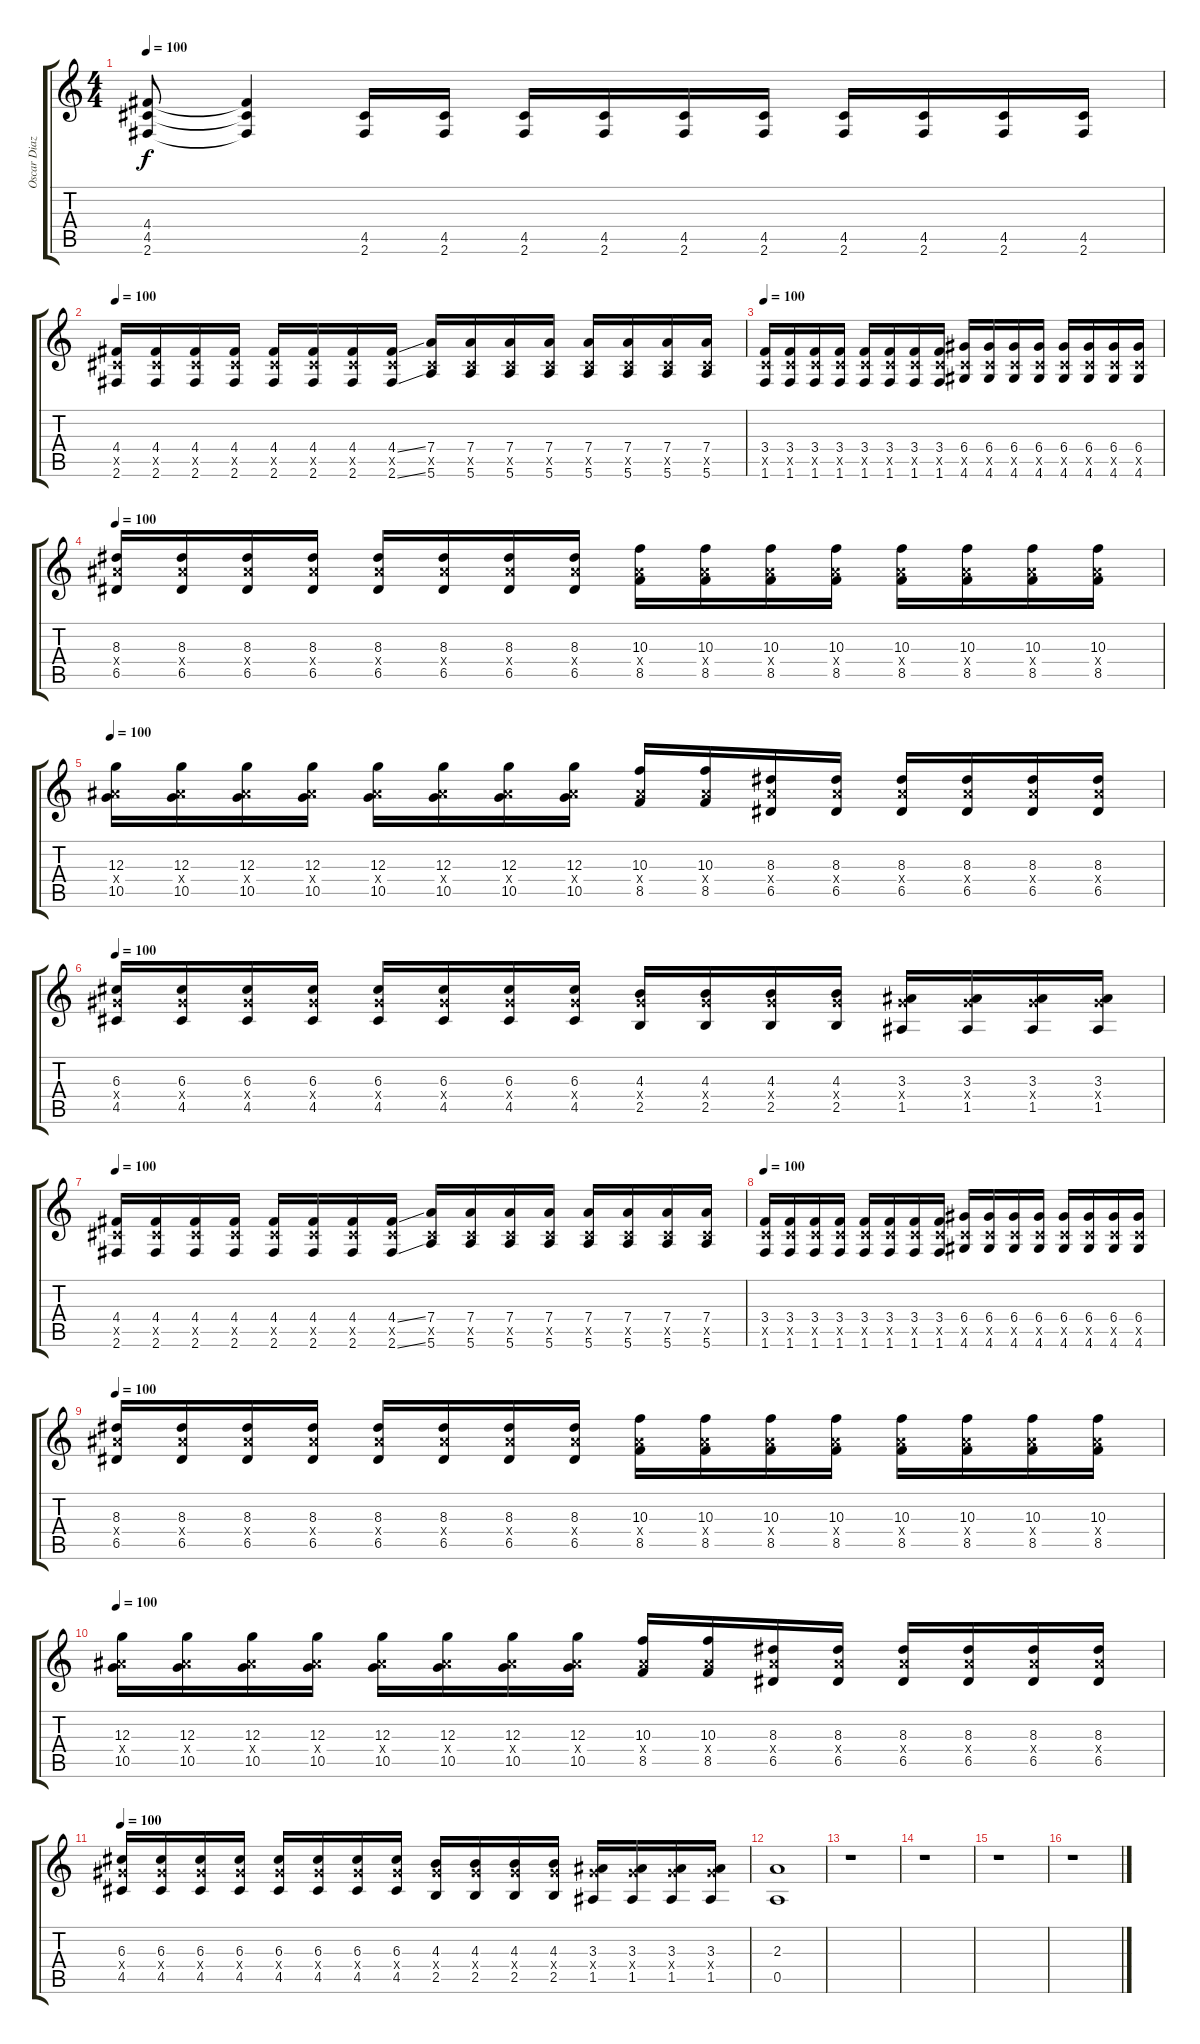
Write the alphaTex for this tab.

\track ("Oscar Diaz" "Oscar Diaz") {instrument electricguitarjazz}
\staff {score tabs}
\tuning (E4 B3 G3 D3 A2 E2) {hide}
\ts (4 4)
\tempo 100
\clef g2
\ks c
(4.4 4.5 2.6).8{dy f} (4.4{t} 4.5{t} 2.6{t}).4 (4.5 2.6).16 (4.5 2.6).16 (4.5 2.6).16 (4.5 2.6).16 (4.5 2.6).16 (4.5 2.6).16 (4.5 2.6).16 (4.5 2.6).16 (4.5 2.6).16 (4.5 2.6).16 |
\tempo 100
(4.4 4.5{x} 2.6).16 (4.4 4.5{x} 2.6).16 (4.4 4.5{x} 2.6).16 (4.4 4.5{x} 2.6).16 (4.4 4.5{x} 2.6).16 (4.4 4.5{x} 2.6).16 (4.4 4.5{x} 2.6).16 (4.4{ss} 4.5{x} 2.6{ss}).16 (7.4 4.5{x} 5.6).16 (7.4 4.5{x} 5.6).16 (7.4 4.5{x} 5.6).16 (7.4 4.5{x} 5.6).16 (7.4 4.5{x} 5.6).16 (7.4 4.5{x} 5.6).16 (7.4 4.5{x} 5.6).16 (7.4 4.5{x} 5.6).16 |
\tempo 100
(3.4 3.5{x} 1.6).16 (3.4 3.5{x} 1.6).16 (3.4 3.5{x} 1.6).16 (3.4 3.5{x} 1.6).16 (3.4 3.5{x} 1.6).16 (3.4 3.5{x} 1.6).16 (3.4 3.5{x} 1.6).16 (3.4 3.5{x} 1.6).16 (6.4 3.5{x} 4.6).16 (6.4 3.5{x} 4.6).16 (6.4 3.5{x} 4.6).16 (6.4 3.5{x} 4.6).16 (6.4 3.5{x} 4.6).16 (6.4 3.5{x} 4.6).16 (6.4 3.5{x} 4.6).16 (6.4 3.5{x} 4.6).16 |
\tempo 100
(8.3 8.4{x} 6.5).16 (8.3 8.4{x} 6.5).16 (8.3 8.4{x} 6.5).16 (8.3 8.4{x} 6.5).16 (8.3 8.4{x} 6.5).16 (8.3 8.4{x} 6.5).16 (8.3 8.4{x} 6.5).16 (8.3 8.4{x} 6.5).16 (10.3 8.4{x} 8.5).16 (10.3 8.4{x} 8.5).16 (10.3 8.4{x} 8.5).16 (10.3 8.4{x} 8.5).16 (10.3 8.4{x} 8.5).16 (10.3 8.4{x} 8.5).16 (10.3 8.4{x} 8.5).16 (10.3 8.4{x} 8.5).16 |
\tempo 100
(12.3 8.4{x} 10.5).16 (12.3 8.4{x} 10.5).16 (12.3 8.4{x} 10.5).16 (12.3 8.4{x} 10.5).16 (12.3 8.4{x} 10.5).16 (12.3 8.4{x} 10.5).16 (12.3 8.4{x} 10.5).16 (12.3 8.4{x} 10.5).16 (10.3 8.4{x} 8.5).16 (10.3 8.4{x} 8.5).16 (8.3 8.4{x} 6.5).16 (8.3 8.4{x} 6.5).16 (8.3 8.4{x} 6.5).16 (8.3 8.4{x} 6.5).16 (8.3 8.4{x} 6.5).16 (8.3 8.4{x} 6.5).16 |
\tempo 100
(6.3 6.4{x} 4.5).16 (6.3 6.4{x} 4.5).16 (6.3 6.4{x} 4.5).16 (6.3 6.4{x} 4.5).16 (6.3 6.4{x} 4.5).16 (6.3 6.4{x} 4.5).16 (6.3 6.4{x} 4.5).16 (6.3 6.4{x} 4.5).16 (4.3 6.4{x} 2.5).16 (4.3 6.4{x} 2.5).16 (4.3 6.4{x} 2.5).16 (4.3 6.4{x} 2.5).16 (3.3 6.4{x} 1.5).16 (3.3 6.4{x} 1.5).16 (3.3 6.4{x} 1.5).16 (3.3 6.4{x} 1.5).16 |
\tempo 100
(4.4 4.5{x} 2.6).16 (4.4 4.5{x} 2.6).16 (4.4 4.5{x} 2.6).16 (4.4 4.5{x} 2.6).16 (4.4 4.5{x} 2.6).16 (4.4 4.5{x} 2.6).16 (4.4 4.5{x} 2.6).16 (4.4{ss} 4.5{x} 2.6{ss}).16 (7.4 4.5{x} 5.6).16 (7.4 4.5{x} 5.6).16 (7.4 4.5{x} 5.6).16 (7.4 4.5{x} 5.6).16 (7.4 4.5{x} 5.6).16 (7.4 4.5{x} 5.6).16 (7.4 4.5{x} 5.6).16 (7.4 4.5{x} 5.6).16 |
\tempo 100
(3.4 3.5{x} 1.6).16 (3.4 3.5{x} 1.6).16 (3.4 3.5{x} 1.6).16 (3.4 3.5{x} 1.6).16 (3.4 3.5{x} 1.6).16 (3.4 3.5{x} 1.6).16 (3.4 3.5{x} 1.6).16 (3.4 3.5{x} 1.6).16 (6.4 3.5{x} 4.6).16 (6.4 3.5{x} 4.6).16 (6.4 3.5{x} 4.6).16 (6.4 3.5{x} 4.6).16 (6.4 3.5{x} 4.6).16 (6.4 3.5{x} 4.6).16 (6.4 3.5{x} 4.6).16 (6.4 3.5{x} 4.6).16 |
\tempo 100
(8.3 8.4{x} 6.5).16 (8.3 8.4{x} 6.5).16 (8.3 8.4{x} 6.5).16 (8.3 8.4{x} 6.5).16 (8.3 8.4{x} 6.5).16 (8.3 8.4{x} 6.5).16 (8.3 8.4{x} 6.5).16 (8.3 8.4{x} 6.5).16 (10.3 8.4{x} 8.5).16 (10.3 8.4{x} 8.5).16 (10.3 8.4{x} 8.5).16 (10.3 8.4{x} 8.5).16 (10.3 8.4{x} 8.5).16 (10.3 8.4{x} 8.5).16 (10.3 8.4{x} 8.5).16 (10.3 8.4{x} 8.5).16 |
\tempo 100
(12.3 8.4{x} 10.5).16 (12.3 8.4{x} 10.5).16 (12.3 8.4{x} 10.5).16 (12.3 8.4{x} 10.5).16 (12.3 8.4{x} 10.5).16 (12.3 8.4{x} 10.5).16 (12.3 8.4{x} 10.5).16 (12.3 8.4{x} 10.5).16 (10.3 8.4{x} 8.5).16 (10.3 8.4{x} 8.5).16 (8.3 8.4{x} 6.5).16 (8.3 8.4{x} 6.5).16 (8.3 8.4{x} 6.5).16 (8.3 8.4{x} 6.5).16 (8.3 8.4{x} 6.5).16 (8.3 8.4{x} 6.5).16 |
\tempo 100
(6.3 6.4{x} 4.5).16 (6.3 6.4{x} 4.5).16 (6.3 6.4{x} 4.5).16 (6.3 6.4{x} 4.5).16 (6.3 6.4{x} 4.5).16 (6.3 6.4{x} 4.5).16 (6.3 6.4{x} 4.5).16 (6.3 6.4{x} 4.5).16 (4.3 6.4{x} 2.5).16 (4.3 6.4{x} 2.5).16 (4.3 6.4{x} 2.5).16 (4.3 6.4{x} 2.5).16 (3.3 6.4{x} 1.5).16 (3.3 6.4{x} 1.5).16 (3.3 6.4{x} 1.5).16 (3.3 6.4{x} 1.5).16 |
(2.3 0.5).1 |
r.1 |
r.1 |
r.1 |
r.1
